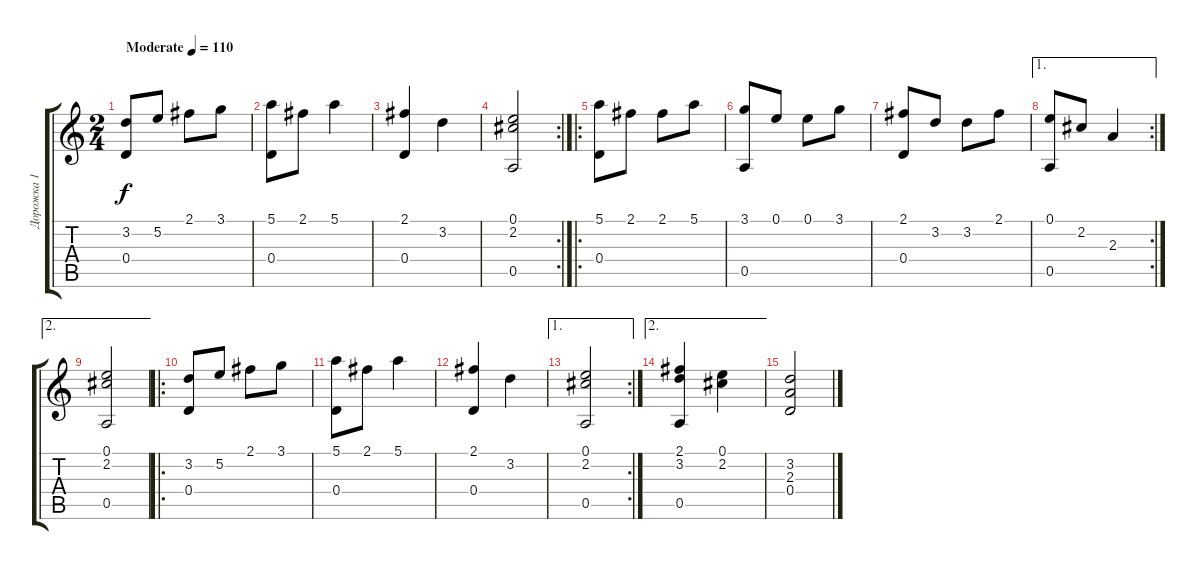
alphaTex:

\track ("Дорожка 1" "Дорожка 1") {instrument acousticguitarsteel}
\staff {score tabs}
\tuning (E4 B3 G3 D3 A2 E2) {hide}
\ts (2 4)
\tempo (110 "Moderate")
\clef g2
\ks c
(3.2 0.4).8{dy f instrument acousticguitarsteel} 5.2.8 2.1.8 3.1.8 |
(5.1 0.4).8 2.1.8 5.1.4 |
(2.1 0.4).4 3.2.4 |
\rc 2
(0.1 2.2 0.5).2 |
\ro
(5.1 0.4).8 2.1.8 2.1.8 5.1.8 |
(3.1 0.5).8 0.1.8 0.1.8 3.1.8 |
(2.1 0.4).8 3.2.8 3.2.8 2.1.8 |
\ae 1
\rc 2
(0.1 0.5).8 2.2.8 2.3.4 |
\ae 2
(0.1 2.2 0.5).2 |
\ro
(3.2 0.4).8 5.2.8 2.1.8 3.1.8 |
(5.1 0.4).8 2.1.8 5.1.4 |
(2.1 0.4).4 3.2.4 |
\ae 1
\rc 2
(0.1 2.2 0.5).2 |
\ae 2
(2.1 3.2 0.5).4 (0.1 2.2).4 |
(3.2 2.3 0.4).2
